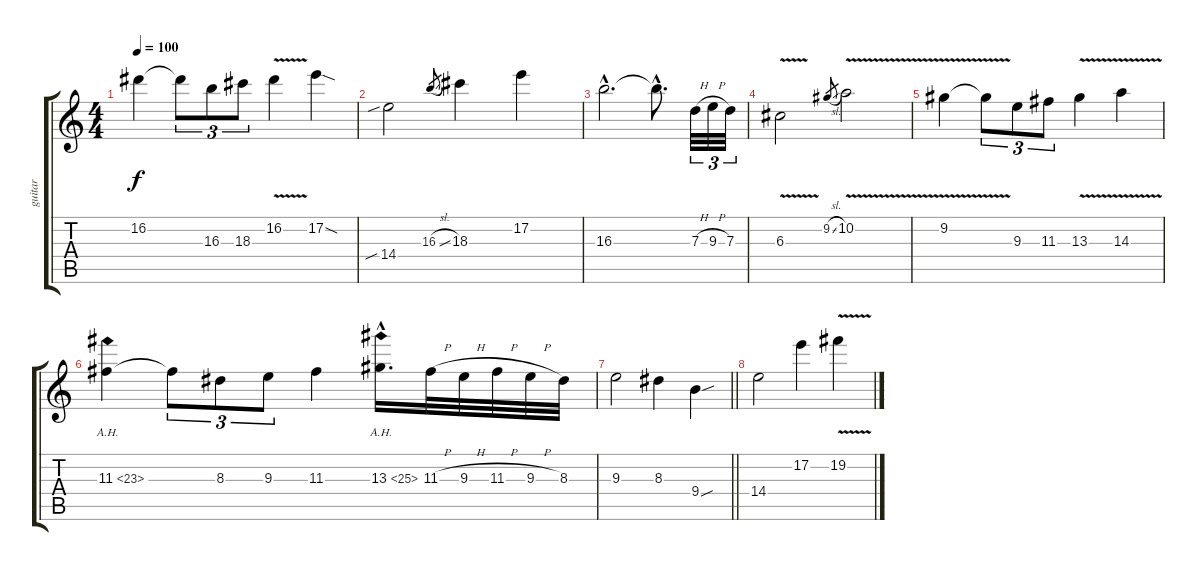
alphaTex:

\track ("guitar" "guitar") {instrument overdrivenguitar}
\staff {score tabs}
\tuning (E4 B3 G3 D3 A2 E2) {hide}
\ts (4 4)
\tempo 100
\clef g2
\ks c
16.2.4{dy f} 16.2{t}.8{tu (3 2)} 16.3.8{tu (3 2)} 18.3.8{tu (3 2)} 16.2{v}.4 17.2{sod}.4 |
14.4{sib}.2 16.3{sl}.8{gr} 18.3.4 17.2.4 |
16.3{hac}.2{d} 16.3{hac t}.8{d} 7.3{h}.32{tu (3 2)} 9.3{h}.32{tu (3 2)} 7.3.32{tu (3 2)} |
6.3{v}.2 9.2{sl}.8{gr} 10.2{v}.2 |
9.2{v}.4 9.2{t}.8{tu (3 2)} 9.3.8{tu (3 2)} 11.3.8{tu (3 2)} 13.3{v}.4 14.3{v}.4 |
11.3{ah 12}.4 11.3{t}.8{tu (3 2)} 8.3.8{tu (3 2)} 9.3.8{tu (3 2)} 11.3.4 13.3{ah 12 hac}.16{d} 11.3{h}.32 9.3{h}.32 11.3{h}.32 9.3{h}.32 8.3.32 |
\barLineRight lightlight
9.3.2 8.3.4 9.4{sou}.4 |
14.4.2 17.2.4 19.2{v}.4
